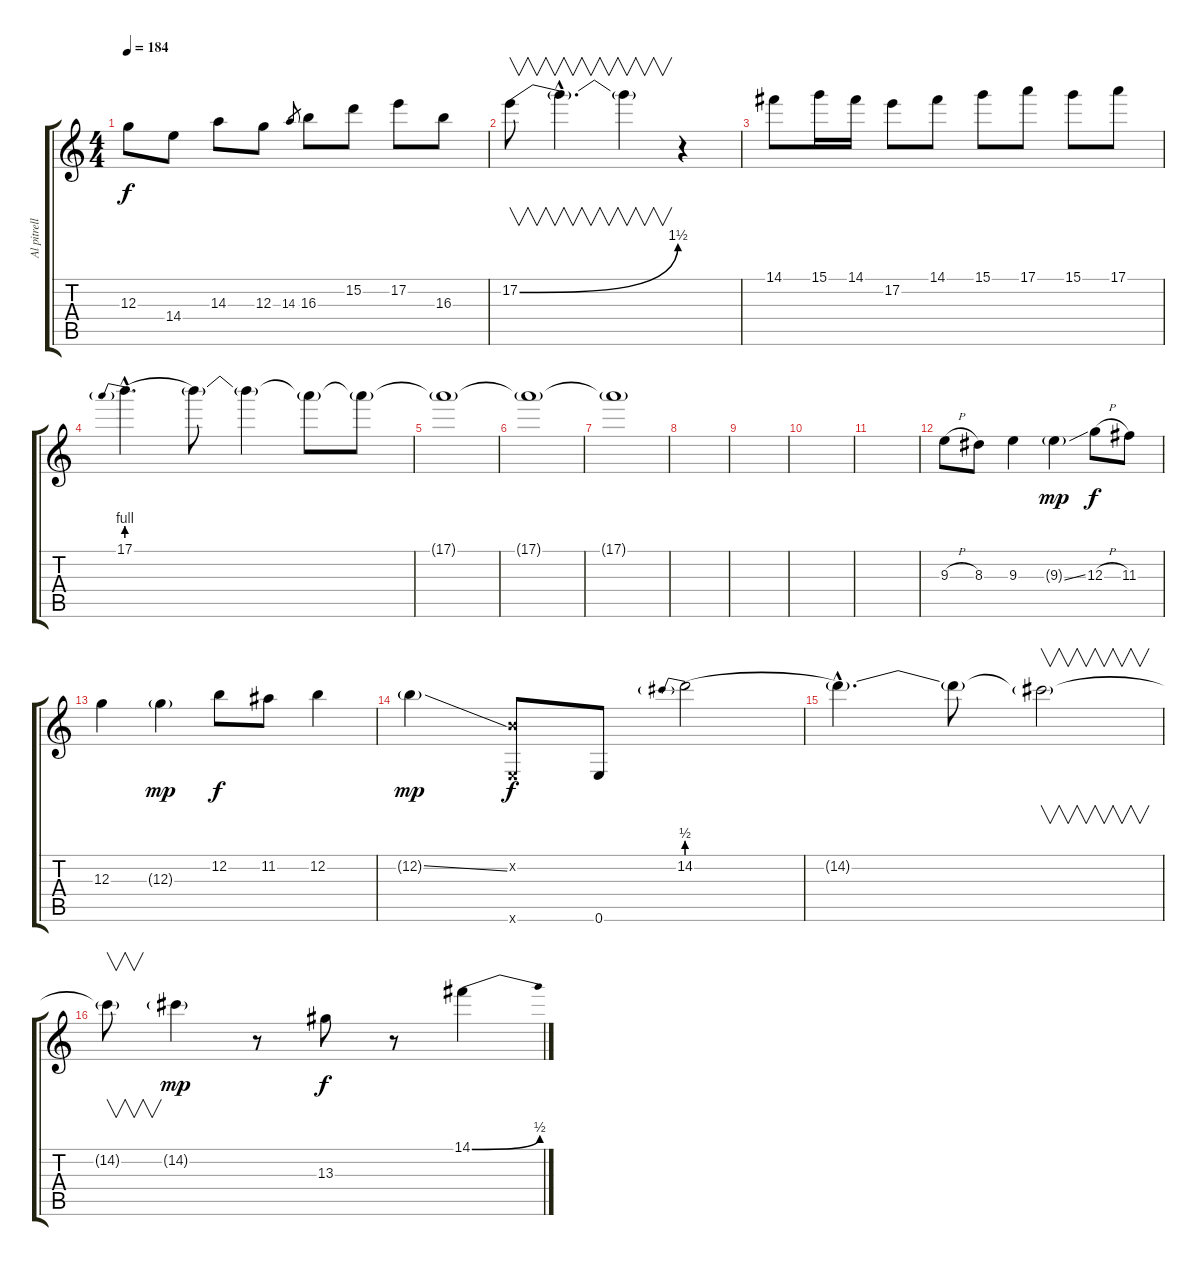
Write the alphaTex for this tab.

\track ("Al pitrelli" "Al pitrell") {instrument distortionguitar}
\staff {score tabs}
\tuning (E4 B3 G3 D3 A2 E2) {hide}
\ts (4 4)
\tempo 184
\clef g2
\ks c
12.3.8{dy f} 14.4.8 14.3.8 12.3.8 14.3.8{gr} 16.3.8 15.2.8 17.2.8 16.3.8 |
17.2{be (bend 0 0 60 6)}.8{v} 17.2{hac t}.4{v d} 17.2{t}.4{v} r.4 |
14.1.8 15.1.16 14.1.16 17.2.8 14.1.8 15.1.8 17.1.8 15.1.8 17.1.8 |
17.1{be (prebend 0 4 60 4) hac}.4{d} 17.1{t}.8 17.1{t}.4 17.1{t}.8 17.1{t}.8 |
17.1{t}.1 |
17.1{t}.1 |
17.1{t}.1 |
|
|
|
|
9.3{h}.8 8.3.8 9.3.4 9.3{ss g}.4{dy mp} 12.3{h}.8{dy f} 11.3.8 |
12.3.4 12.3{g}.4{dy mp} 12.2.8{dy f} 11.2.8 12.2.4 |
12.2{ss g}.4{dy mp} (0.2{x} 0.6{x}).8{dy f} 0.6.8 14.2{be (prebend 0 2 60 2)}.2 |
14.2{hac t}.4{d} 14.2{t}.8 14.2{t}.2{v} |
14.2{t}.8{v} 14.2{g}.4{dy mp} r.8 13.3.8{dy f} r.8 14.1{be (bend 0 0 60 2)}.4
